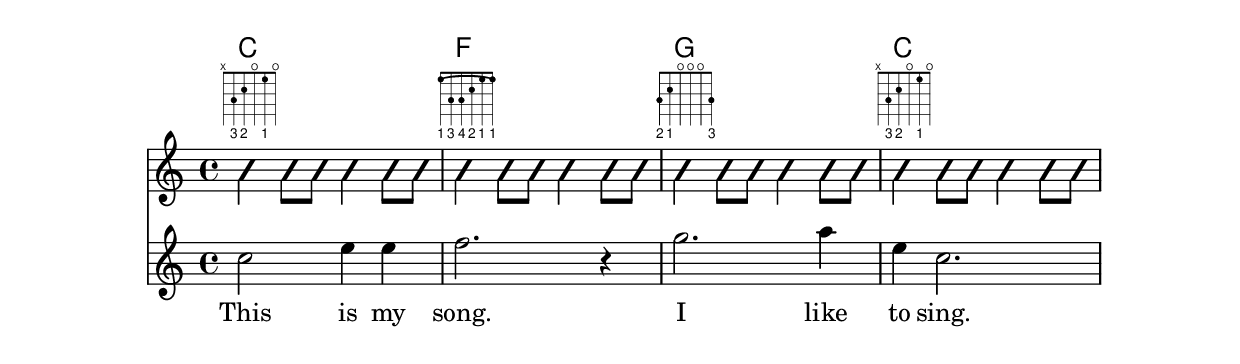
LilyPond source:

%% Do not edit this file; it is automatically
%% generated from LSR http://lsr.dsi.unimi.it
%% This file is in the public domain.
\version "2.13.16"

\header {
  lsrtags = "rhythms, fretted-strings"

%% Translation of GIT committish: 1d589aa04c20d7711bf662618adbdd6d445db29d
  texidoces = "
Para la música de guitarra, es posible mostrar los ritmos de rasgueo,
además de las notas de la melodía, acordes y diagramas de posiciones.

"
  doctitlees = "Ritmos rasgueados de guitarra"

%% Translation of GIT committish: 0a868be38a775ecb1ef935b079000cebbc64de40
  texidocde = "
In Guitarrennotation kann neben Melodie, Akkordbezeichnungen und
Bunddiagrammen auch der Schlagrhythmus angegeben werden.

"
  doctitlede = "Schlagrhythmus für Guitarren"


%% Translation of GIT committish: 015b8e65e5e9a74cea1618b597402b5b74f89b89
  texidocfr = "
En matière de notation pour guitare, il arrive que soient indiqués les
@qq{coups de gratte} en plus de la mélodie, grilles d'accords et
diagrammes de tablature.

"
  doctitlefr = "Rythmique et guitare"

  texidoc = "
For guitar music, it is possible to show strum rhythms, along with
melody notes, chord names and fret diagrams.

"
  doctitle = "Guitar strum rhythms"
} % begin verbatim

\include "predefined-guitar-fretboards.ly"
<<
  \new ChordNames {
    \chordmode {
      c1 | f | g | c
    }
  }
  \new FretBoards {
    \chordmode {
      c1 | f | g | c
    }
  }
  \new Voice \with {
    \consists "Pitch_squash_engraver"
  } {
    \relative c'' {
      \improvisationOn
      c4 c8 c c4 c8 c
      f4 f8 f f4 f8 f
      g4 g8 g g4 g8 g
      c4 c8 c c4 c8 c
    }
  }
  \new Voice = "melody" {
    \relative c'' {
      c2 e4 e4
      f2. r4
      g2. a4
      e4 c2.
    }
  }
  \new Lyrics {
    \lyricsto "melody" {
      This is my song.
      I like to sing.
    }
  }
>>

